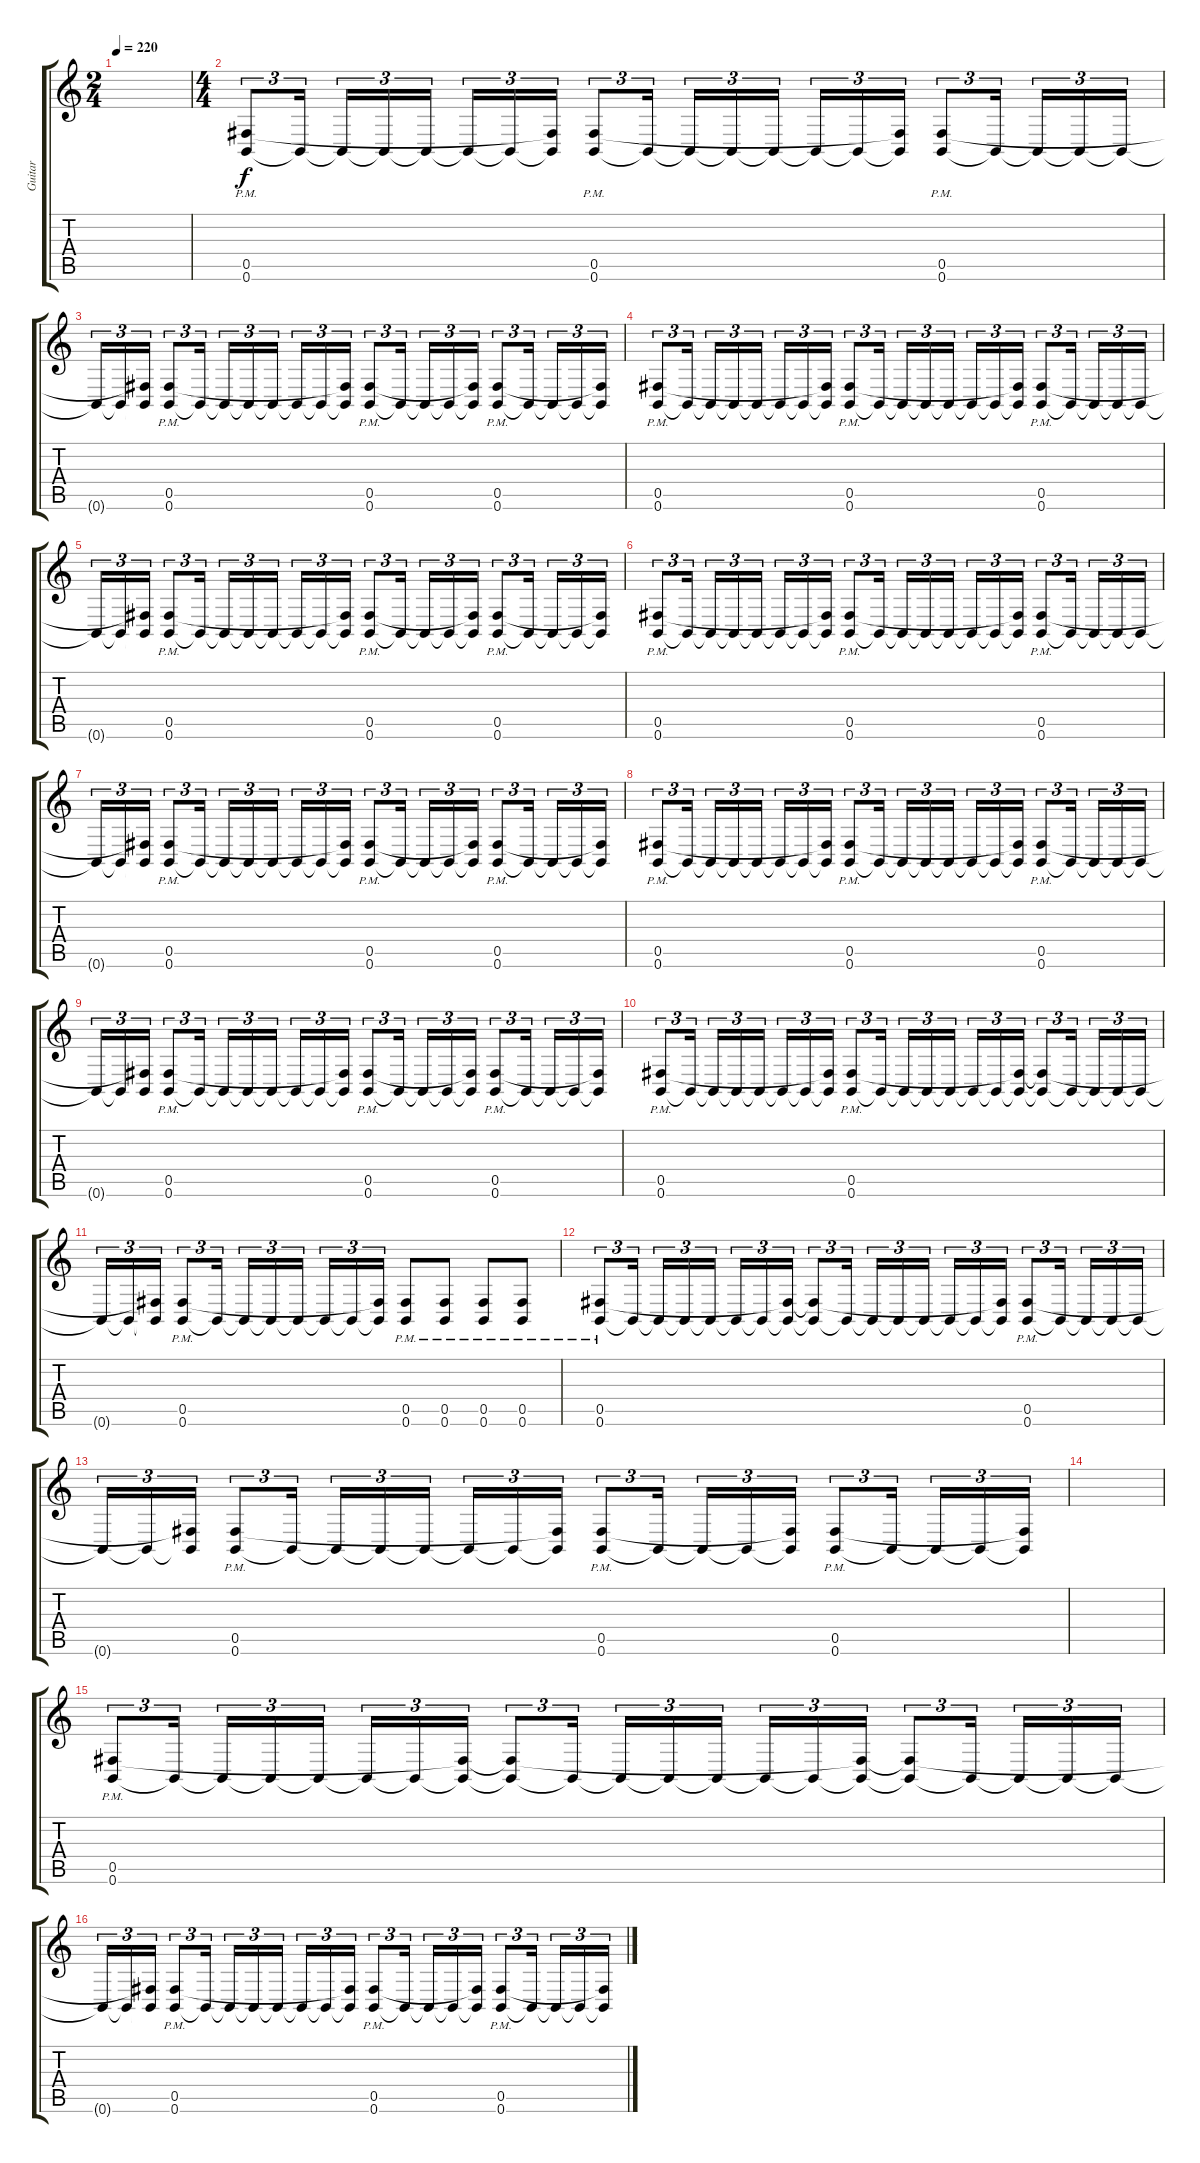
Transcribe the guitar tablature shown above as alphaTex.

\track ("Guitar" "Guitar") {instrument distortionguitar}
\staff {score tabs}
\tuning (Db4 Ab3 E3 B2 Gb2 B1) {hide}
\ts (2 4)
\tempo 220
\clef g2
\ks c
|
\ts (4 4)
(0.5{pm} 0.6{pm}).8{tu (3 2)} 0.6{t}.16{tu (3 2) beam splitsecondary} 0.6{t}.16{tu (3 2)} 0.6{t}.16{tu (3 2)} 0.6{t}.16{tu (3 2)} 0.6{t}.16{tu (3 2)} 0.6{t}.16{tu (3 2)} (0.5{t} 0.6{t}).16{tu (3 2)} (0.5{pm} 0.6{pm}).8{tu (3 2)} 0.6{t}.16{tu (3 2)} 0.6{t}.16{tu (3 2)} 0.6{t}.16{tu (3 2)} 0.6{t}.16{tu (3 2) beam splitsecondary} 0.6{t}.16{tu (3 2)} 0.6{t}.16{tu (3 2)} (0.5{t} 0.6{t}).16{tu (3 2)} (0.5{pm} 0.6{pm}).8{tu (3 2)} 0.6{t}.16{tu (3 2) beam splitsecondary} 0.6{t}.16{tu (3 2)} 0.6{t}.16{tu (3 2)} 0.6{t}.16{tu (3 2)} |
0.6{t}.16{tu (3 2)} 0.6{t}.16{tu (3 2)} (0.5{t} 0.6{t}).16{tu (3 2)} (0.5{pm} 0.6{pm}).8{tu (3 2)} 0.6{t}.16{tu (3 2)} 0.6{t}.16{tu (3 2)} 0.6{t}.16{tu (3 2)} 0.6{t}.16{tu (3 2) beam splitsecondary} 0.6{t}.16{tu (3 2)} 0.6{t}.16{tu (3 2)} (0.5{t} 0.6{t}).16{tu (3 2)} (0.5{pm} 0.6{pm}).8{tu (3 2)} 0.6{t}.16{tu (3 2) beam splitsecondary} 0.6{t}.16{tu (3 2)} 0.6{t}.16{tu (3 2)} (0.5{t} 0.6{t}).16{tu (3 2)} (0.5{pm} 0.6{pm}).8{tu (3 2)} 0.6{t}.16{tu (3 2) beam splitsecondary} 0.6{t}.16{tu (3 2)} 0.6{t}.16{tu (3 2)} (0.5{t} 0.6{t}).16{tu (3 2)} |
(0.5{pm} 0.6{pm}).8{tu (3 2)} 0.6{t}.16{tu (3 2) beam splitsecondary} 0.6{t}.16{tu (3 2)} 0.6{t}.16{tu (3 2)} 0.6{t}.16{tu (3 2)} 0.6{t}.16{tu (3 2)} 0.6{t}.16{tu (3 2)} (0.5{t} 0.6{t}).16{tu (3 2)} (0.5{pm} 0.6{pm}).8{tu (3 2)} 0.6{t}.16{tu (3 2)} 0.6{t}.16{tu (3 2)} 0.6{t}.16{tu (3 2)} 0.6{t}.16{tu (3 2) beam splitsecondary} 0.6{t}.16{tu (3 2)} 0.6{t}.16{tu (3 2)} (0.5{t} 0.6{t}).16{tu (3 2)} (0.5{pm} 0.6{pm}).8{tu (3 2)} 0.6{t}.16{tu (3 2) beam splitsecondary} 0.6{t}.16{tu (3 2)} 0.6{t}.16{tu (3 2)} 0.6{t}.16{tu (3 2)} |
0.6{t}.16{tu (3 2)} 0.6{t}.16{tu (3 2)} (0.5{t} 0.6{t}).16{tu (3 2)} (0.5{pm} 0.6{pm}).8{tu (3 2)} 0.6{t}.16{tu (3 2)} 0.6{t}.16{tu (3 2)} 0.6{t}.16{tu (3 2)} 0.6{t}.16{tu (3 2) beam splitsecondary} 0.6{t}.16{tu (3 2)} 0.6{t}.16{tu (3 2)} (0.5{t} 0.6{t}).16{tu (3 2)} (0.5{pm} 0.6{pm}).8{tu (3 2)} 0.6{t}.16{tu (3 2) beam splitsecondary} 0.6{t}.16{tu (3 2)} 0.6{t}.16{tu (3 2)} (0.5{t} 0.6{t}).16{tu (3 2)} (0.5{pm} 0.6{pm}).8{tu (3 2)} 0.6{t}.16{tu (3 2) beam splitsecondary} 0.6{t}.16{tu (3 2)} 0.6{t}.16{tu (3 2)} (0.5{t} 0.6{t}).16{tu (3 2)} |
(0.5{pm} 0.6{pm}).8{tu (3 2)} 0.6{t}.16{tu (3 2) beam splitsecondary} 0.6{t}.16{tu (3 2)} 0.6{t}.16{tu (3 2)} 0.6{t}.16{tu (3 2)} 0.6{t}.16{tu (3 2)} 0.6{t}.16{tu (3 2)} (0.5{t} 0.6{t}).16{tu (3 2)} (0.5{pm} 0.6{pm}).8{tu (3 2)} 0.6{t}.16{tu (3 2)} 0.6{t}.16{tu (3 2)} 0.6{t}.16{tu (3 2)} 0.6{t}.16{tu (3 2) beam splitsecondary} 0.6{t}.16{tu (3 2)} 0.6{t}.16{tu (3 2)} (0.5{t} 0.6{t}).16{tu (3 2)} (0.5{pm} 0.6{pm}).8{tu (3 2)} 0.6{t}.16{tu (3 2) beam splitsecondary} 0.6{t}.16{tu (3 2)} 0.6{t}.16{tu (3 2)} 0.6{t}.16{tu (3 2)} |
0.6{t}.16{tu (3 2)} 0.6{t}.16{tu (3 2)} (0.5{t} 0.6{t}).16{tu (3 2)} (0.5{pm} 0.6{pm}).8{tu (3 2)} 0.6{t}.16{tu (3 2)} 0.6{t}.16{tu (3 2)} 0.6{t}.16{tu (3 2)} 0.6{t}.16{tu (3 2) beam splitsecondary} 0.6{t}.16{tu (3 2)} 0.6{t}.16{tu (3 2)} (0.5{t} 0.6{t}).16{tu (3 2)} (0.5{pm} 0.6{pm}).8{tu (3 2)} 0.6{t}.16{tu (3 2) beam splitsecondary} 0.6{t}.16{tu (3 2)} 0.6{t}.16{tu (3 2)} (0.5{t} 0.6{t}).16{tu (3 2)} (0.5{pm} 0.6{pm}).8{tu (3 2)} 0.6{t}.16{tu (3 2) beam splitsecondary} 0.6{t}.16{tu (3 2)} 0.6{t}.16{tu (3 2)} (0.5{t} 0.6{t}).16{tu (3 2)} |
(0.5{pm} 0.6{pm}).8{tu (3 2)} 0.6{t}.16{tu (3 2) beam splitsecondary} 0.6{t}.16{tu (3 2)} 0.6{t}.16{tu (3 2)} 0.6{t}.16{tu (3 2)} 0.6{t}.16{tu (3 2)} 0.6{t}.16{tu (3 2)} (0.5{t} 0.6{t}).16{tu (3 2)} (0.5{pm} 0.6{pm}).8{tu (3 2)} 0.6{t}.16{tu (3 2)} 0.6{t}.16{tu (3 2)} 0.6{t}.16{tu (3 2)} 0.6{t}.16{tu (3 2) beam splitsecondary} 0.6{t}.16{tu (3 2)} 0.6{t}.16{tu (3 2)} (0.5{t} 0.6{t}).16{tu (3 2)} (0.5{pm} 0.6{pm}).8{tu (3 2)} 0.6{t}.16{tu (3 2) beam splitsecondary} 0.6{t}.16{tu (3 2)} 0.6{t}.16{tu (3 2)} 0.6{t}.16{tu (3 2)} |
0.6{t}.16{tu (3 2)} 0.6{t}.16{tu (3 2)} (0.5{t} 0.6{t}).16{tu (3 2)} (0.5{pm} 0.6{pm}).8{tu (3 2)} 0.6{t}.16{tu (3 2)} 0.6{t}.16{tu (3 2)} 0.6{t}.16{tu (3 2)} 0.6{t}.16{tu (3 2) beam splitsecondary} 0.6{t}.16{tu (3 2)} 0.6{t}.16{tu (3 2)} (0.5{t} 0.6{t}).16{tu (3 2)} (0.5{pm} 0.6{pm}).8{tu (3 2)} 0.6{t}.16{tu (3 2) beam splitsecondary} 0.6{t}.16{tu (3 2)} 0.6{t}.16{tu (3 2)} (0.5{t} 0.6{t}).16{tu (3 2)} (0.5{pm} 0.6{pm}).8{tu (3 2)} 0.6{t}.16{tu (3 2) beam splitsecondary} 0.6{t}.16{tu (3 2)} 0.6{t}.16{tu (3 2)} (0.5{t} 0.6{t}).16{tu (3 2)} |
(0.5{pm} 0.6{pm}).8{tu (3 2)} 0.6{t}.16{tu (3 2) beam splitsecondary} 0.6{t}.16{tu (3 2)} 0.6{t}.16{tu (3 2)} 0.6{t}.16{tu (3 2)} 0.6{t}.16{tu (3 2)} 0.6{t}.16{tu (3 2)} (0.5{t} 0.6{t}).16{tu (3 2)} (0.5{pm} 0.6{pm}).8{tu (3 2)} 0.6{t}.16{tu (3 2)} 0.6{t}.16{tu (3 2)} 0.6{t}.16{tu (3 2)} 0.6{t}.16{tu (3 2) beam splitsecondary} 0.6{t}.16{tu (3 2)} 0.6{t}.16{tu (3 2)} (0.5{t} 0.6{t}).16{tu (3 2)} (0.5{t} 0.6{t}).8{tu (3 2)} 0.6{t}.16{tu (3 2) beam splitsecondary} 0.6{t}.16{tu (3 2)} 0.6{t}.16{tu (3 2)} 0.6{t}.16{tu (3 2)} |
0.6{t}.16{tu (3 2)} 0.6{t}.16{tu (3 2)} (0.5{t} 0.6{t}).16{tu (3 2)} (0.5{pm} 0.6{pm}).8{tu (3 2)} 0.6{t}.16{tu (3 2)} 0.6{t}.16{tu (3 2)} 0.6{t}.16{tu (3 2)} 0.6{t}.16{tu (3 2) beam splitsecondary} 0.6{t}.16{tu (3 2)} 0.6{t}.16{tu (3 2)} (0.5{t} 0.6{t}).16{tu (3 2)} (0.5{pm} 0.6{pm}).8 (0.5{pm} 0.6{pm}).8 (0.5{pm} 0.6{pm}).8 (0.5{pm} 0.6{pm}).8 |
(0.5{pm} 0.6{pm}).8{tu (3 2)} 0.6{t}.16{tu (3 2) beam splitsecondary} 0.6{t}.16{tu (3 2)} 0.6{t}.16{tu (3 2)} 0.6{t}.16{tu (3 2)} 0.6{t}.16{tu (3 2)} 0.6{t}.16{tu (3 2)} (0.5{t} 0.6{t}).16{tu (3 2)} (0.5{t} 0.6{t}).8{tu (3 2)} 0.6{t}.16{tu (3 2)} 0.6{t}.16{tu (3 2)} 0.6{t}.16{tu (3 2)} 0.6{t}.16{tu (3 2) beam splitsecondary} 0.6{t}.16{tu (3 2)} 0.6{t}.16{tu (3 2)} (0.5{t} 0.6{t}).16{tu (3 2)} (0.5{pm} 0.6{pm}).8{tu (3 2)} 0.6{t}.16{tu (3 2) beam splitsecondary} 0.6{t}.16{tu (3 2)} 0.6{t}.16{tu (3 2)} 0.6{t}.16{tu (3 2)} |
0.6{t}.16{tu (3 2)} 0.6{t}.16{tu (3 2)} (0.5{t} 0.6{t}).16{tu (3 2)} (0.5{pm} 0.6{pm}).8{tu (3 2)} 0.6{t}.16{tu (3 2)} 0.6{t}.16{tu (3 2)} 0.6{t}.16{tu (3 2)} 0.6{t}.16{tu (3 2) beam splitsecondary} 0.6{t}.16{tu (3 2)} 0.6{t}.16{tu (3 2)} (0.5{t} 0.6{t}).16{tu (3 2)} (0.5{pm} 0.6{pm}).8{tu (3 2)} 0.6{t}.16{tu (3 2) beam splitsecondary} 0.6{t}.16{tu (3 2)} 0.6{t}.16{tu (3 2)} (0.5{t} 0.6{t}).16{tu (3 2)} (0.5{pm} 0.6{pm}).8{tu (3 2)} 0.6{t}.16{tu (3 2) beam splitsecondary} 0.6{t}.16{tu (3 2)} 0.6{t}.16{tu (3 2)} (0.5{t} 0.6{t}).16{tu (3 2)} |
|
(0.5{pm} 0.6{pm}).8{tu (3 2)} 0.6{t}.16{tu (3 2) beam splitsecondary} 0.6{t}.16{tu (3 2)} 0.6{t}.16{tu (3 2)} 0.6{t}.16{tu (3 2)} 0.6{t}.16{tu (3 2)} 0.6{t}.16{tu (3 2)} (0.5{t} 0.6{t}).16{tu (3 2)} (0.5{t} 0.6{t}).8{tu (3 2)} 0.6{t}.16{tu (3 2)} 0.6{t}.16{tu (3 2)} 0.6{t}.16{tu (3 2)} 0.6{t}.16{tu (3 2) beam splitsecondary} 0.6{t}.16{tu (3 2)} 0.6{t}.16{tu (3 2)} (0.5{t} 0.6{t}).16{tu (3 2)} (0.5{t} 0.6{t}).8{tu (3 2)} 0.6{t}.16{tu (3 2) beam splitsecondary} 0.6{t}.16{tu (3 2)} 0.6{t}.16{tu (3 2)} 0.6{t}.16{tu (3 2)} |
0.6{t}.16{tu (3 2)} 0.6{t}.16{tu (3 2)} (0.5{t} 0.6{t}).16{tu (3 2)} (0.5{pm} 0.6{pm}).8{tu (3 2)} 0.6{t}.16{tu (3 2)} 0.6{t}.16{tu (3 2)} 0.6{t}.16{tu (3 2)} 0.6{t}.16{tu (3 2) beam splitsecondary} 0.6{t}.16{tu (3 2)} 0.6{t}.16{tu (3 2)} (0.5{t} 0.6{t}).16{tu (3 2)} (0.5{pm} 0.6{pm}).8{tu (3 2)} 0.6{t}.16{tu (3 2) beam splitsecondary} 0.6{t}.16{tu (3 2)} 0.6{t}.16{tu (3 2)} (0.5{t} 0.6{t}).16{tu (3 2)} (0.5{pm} 0.6{pm}).8{tu (3 2)} 0.6{t}.16{tu (3 2) beam splitsecondary} 0.6{t}.16{tu (3 2)} 0.6{t}.16{tu (3 2)} (0.5{t} 0.6{t}).16{tu (3 2)}
